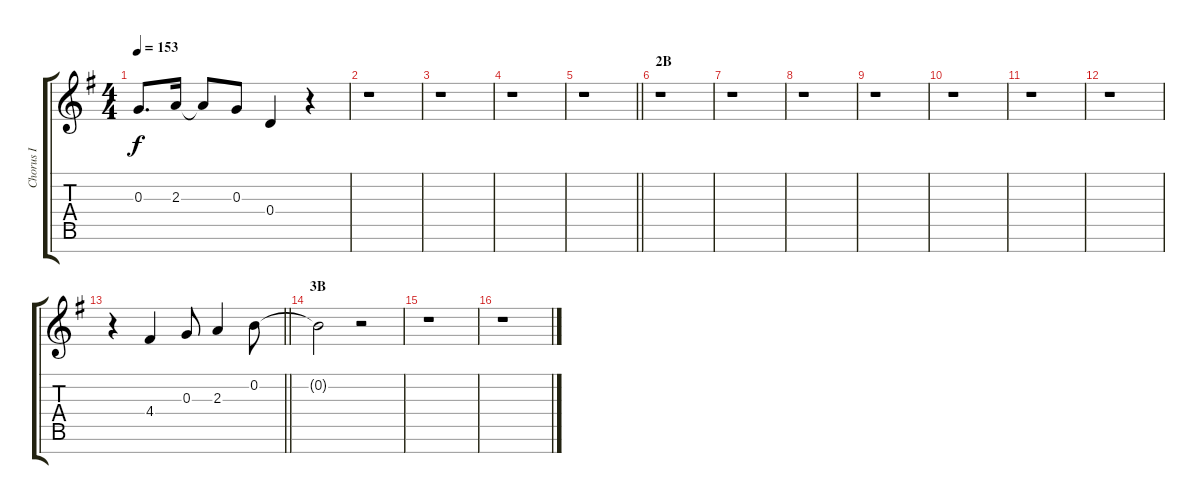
\track ("Chorus I" "Chorus I") {instrument voiceoohs}
\staff {score tabs}
\tuning (E5 B4 G4 D4 A3 E3 B2) {hide}
\ts (4 4)
\tempo 153
\clef g2
\ks g
0.3.8{d dy f} 2.3.16 2.3{t}.8 0.3.8 0.4.4 r.4 |
r.1 |
r.1 |
r.1 |
\barLineRight lightlight
r.1 |
\section ("" "2B")
r.1 |
r.1 |
r.1 |
r.1 |
r.1 |
r.1 |
r.1 |
\barLineRight lightlight
r.4 4.4.4 0.3.8 2.3.4 0.2.8 |
\section ("" "3B")
0.2{t}.2 r.2 |
r.1 |
r.1
